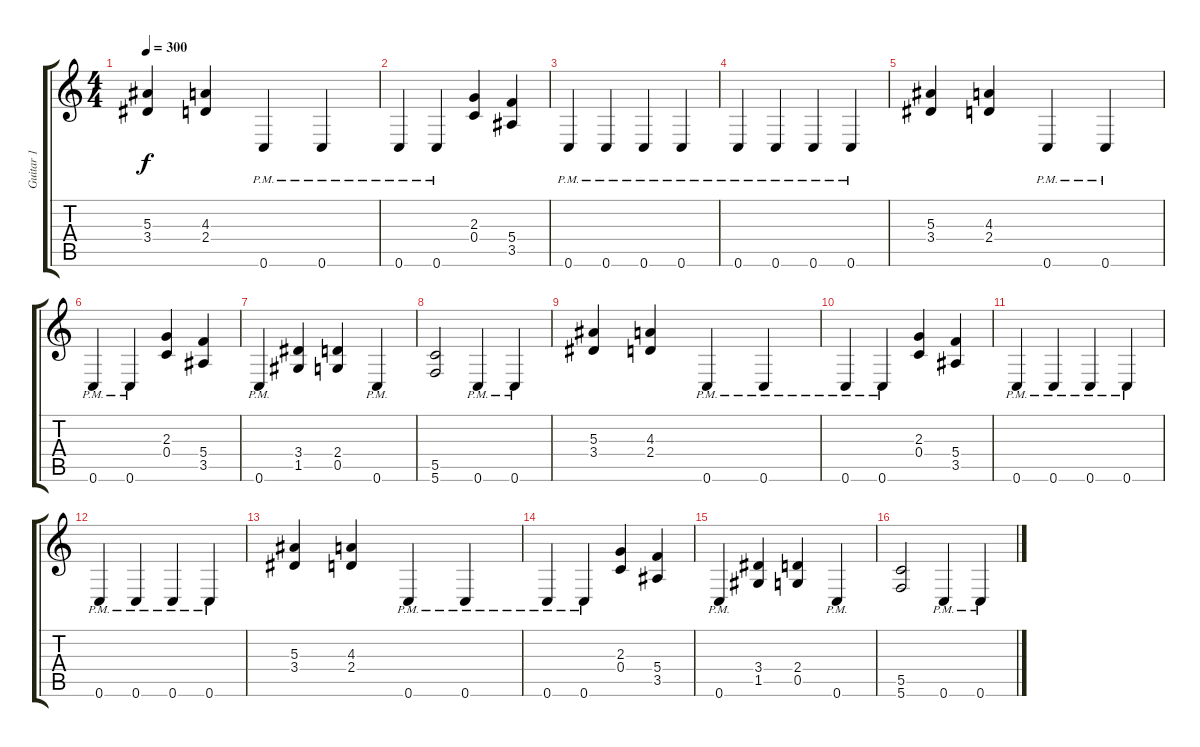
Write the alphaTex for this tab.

\track ("Guitar 1" "Guitar 1") {instrument distortionguitar}
\staff {score tabs}
\tuning (D4 A3 F3 C3 G2 C2) {hide}
\ts (4 4)
\tempo 300
\clef g2
\ks c
(5.3 3.4).4{dy f} (4.3 2.4).4 0.6{pm}.4 0.6{pm}.4 |
0.6{pm}.4 0.6{pm}.4 (2.3 0.4).4 (5.4 3.5).4 |
0.6{pm}.4 0.6{pm}.4 0.6{pm}.4 0.6{pm}.4 |
0.6{pm}.4 0.6{pm}.4 0.6{pm}.4 0.6{pm}.4 |
(5.3 3.4).4 (4.3 2.4).4 0.6{pm}.4 0.6{pm}.4 |
0.6{pm}.4 0.6{pm}.4 (2.3 0.4).4 (5.4 3.5).4 |
0.6{pm}.4 (3.4 1.5).4 (2.4 0.5).4 0.6{pm}.4 |
(5.5 5.6).2 0.6{pm}.4 0.6{pm}.4 |
(5.3 3.4).4 (4.3 2.4).4 0.6{pm}.4 0.6{pm}.4 |
0.6{pm}.4 0.6{pm}.4 (2.3 0.4).4 (5.4 3.5).4 |
0.6{pm}.4 0.6{pm}.4 0.6{pm}.4 0.6{pm}.4 |
0.6{pm}.4 0.6{pm}.4 0.6{pm}.4 0.6{pm}.4 |
(5.3 3.4).4 (4.3 2.4).4 0.6{pm}.4 0.6{pm}.4 |
0.6{pm}.4 0.6{pm}.4 (2.3 0.4).4 (5.4 3.5).4 |
0.6{pm}.4 (3.4 1.5).4 (2.4 0.5).4 0.6{pm}.4 |
(5.5 5.6).2 0.6{pm}.4 0.6{pm}.4
